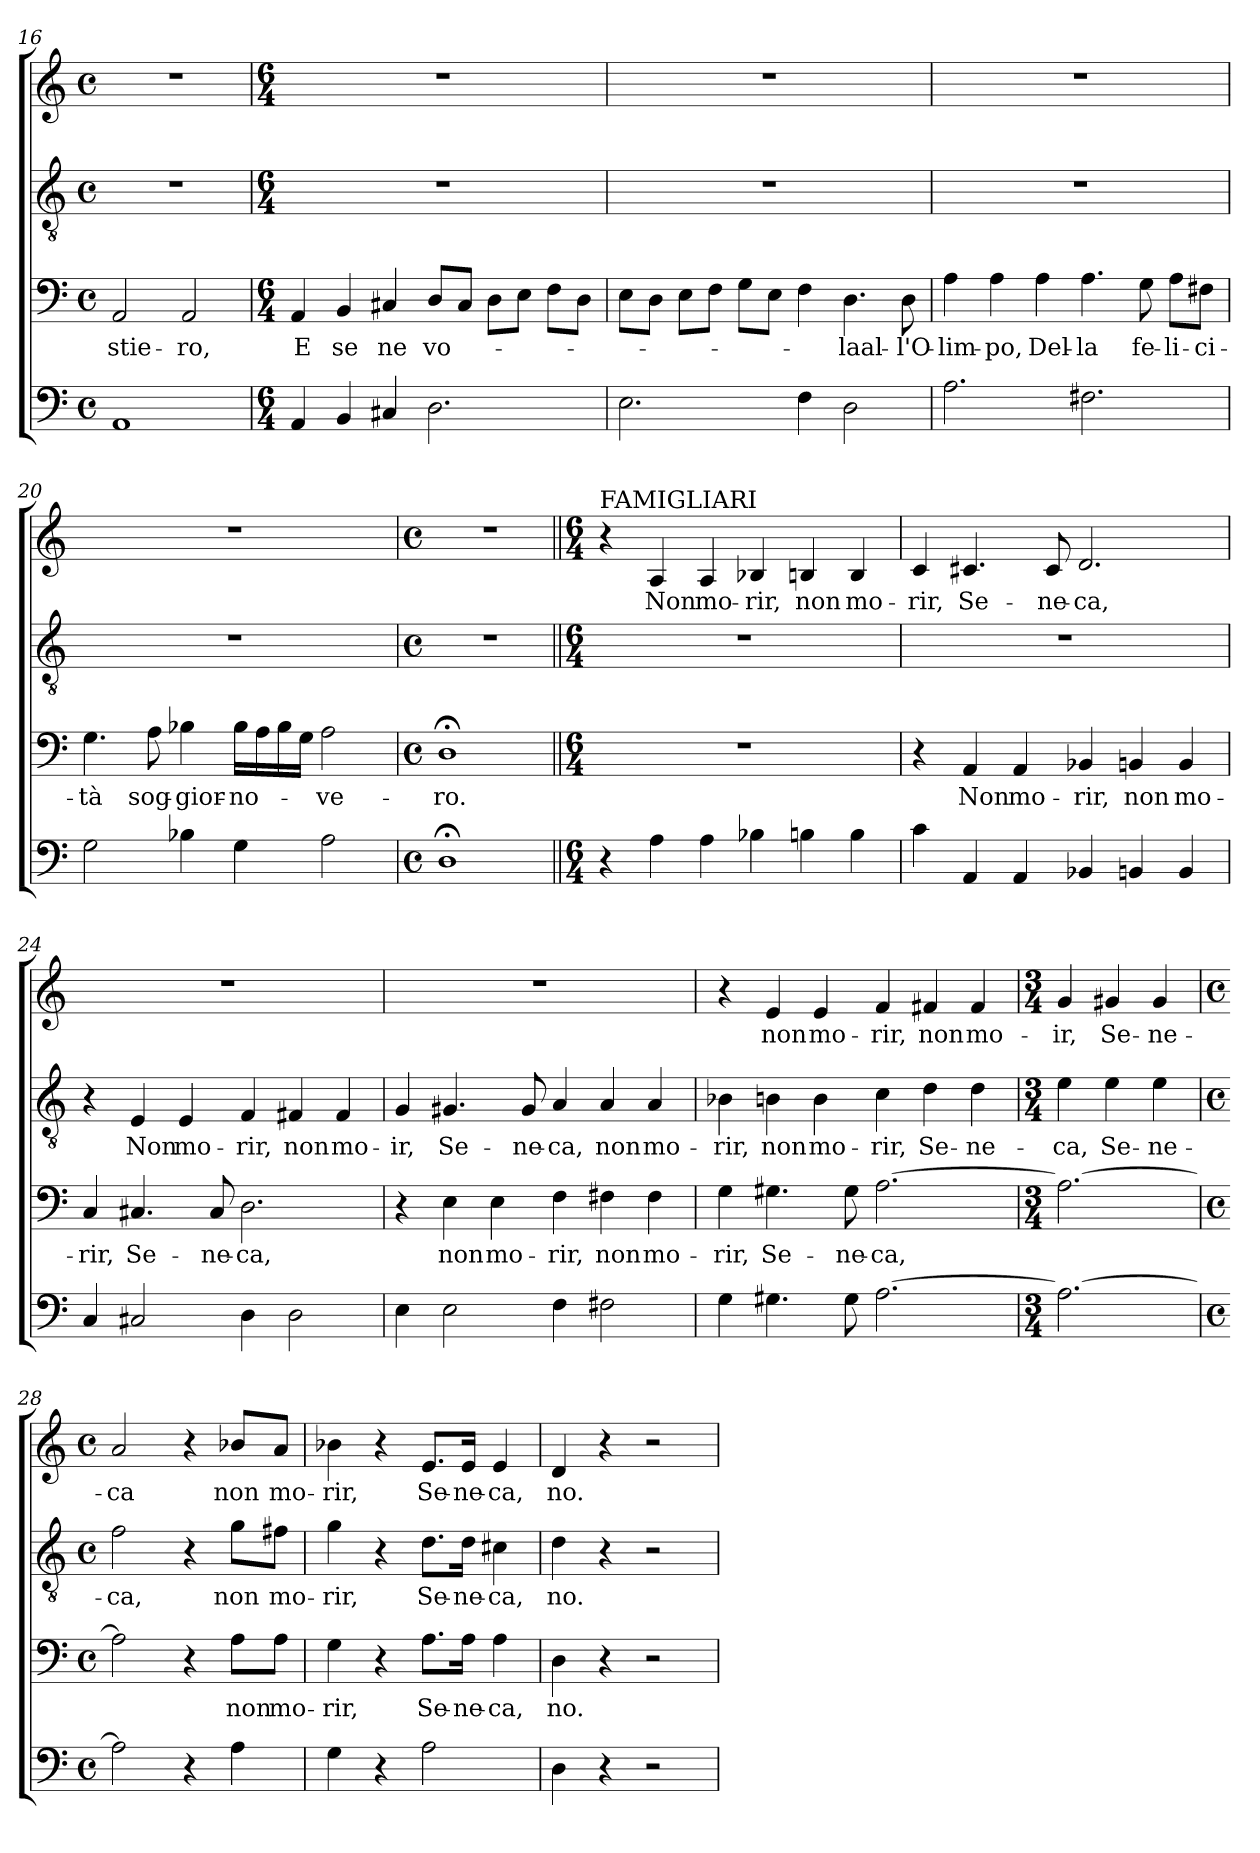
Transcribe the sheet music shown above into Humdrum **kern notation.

**kern	**kern	**text	**kern	**text	**kern	**text
*part4	*part3	*part3	*part2	*part2	*part1	*part1
*staff4	*staff3	*staff3	*staff2	*staff2	*staff1	*staff1
!!LO:LB:g=z
*clefF4	*clefF4	*	*clefGv2	*	*clefG2	*
*k[]	*k[]	*	*k[]	*	*k[]	*
*M4/4	*M4/4	*	*M4/4	*	*M4/4	*
*met(c)	*met(c)	*	*met(c)	*	*met(c)	*
=16	=16	=16	=16	=16	=16	=16
!	!	!LO:LY:b	!	!	!	!
1AA	2AA/	-stie-	1r	.	1r	.
!	!	!LO:LY:b	!	!	!	!
.	2AA/	-ro,	.	.	.	.
=17	=17	=17	=17	=17	=17	=17
*M6/4	*M6/4	*	*M6/4	*	*M6/4	*
!	!	!LO:LY:b	!	!	!	!
4AA/	4AA/	E	1.r	.	1.r	.
!	!	!LO:LY:b	!	!	!	!
4BB/	4BB/	se	.	.	.	.
!	!	!LO:LY:b	!	!	!	!
4C#X/	4C#X/	ne	.	.	.	.
!	!	!LO:LY:b	!	!	!	!
2.D\	8D/L	vo-	.	.	.	.
.	8C#/J	.	.	.	.	.
.	8D\L	.	.	.	.	.
.	8E\J	.	.	.	.	.
.	8F\L	.	.	.	.	.
.	8D\J	.	.	.	.	.
=18	=18	=18	=18	=18	=18	=18
2.E\	8E\L	.	1.r	.	1.r	.
.	8D\J	.	.	.	.	.
.	8E\L	.	.	.	.	.
.	8F\J	.	.	.	.	.
.	8G\L	.	.	.	.	.
.	8E\J	.	.	.	.	.
4F\	4F\	.	.	.	.	.
!	!	!LO:LY:b	!	!	!	!
2D\	4.D\	-laal-	.	.	.	.
!	!	!LO:LY:b	!	!	!	!
.	8D\	-l'O-	.	.	.	.
=19	=19	=19	=19	=19	=19	=19
!	!	!LO:LY:b	!	!	!	!
2.A\	4A\	-lim-	1.r	.	1.r	.
!	!	!LO:LY:b	!	!	!	!
.	4A\	-po,	.	.	.	.
!	!	!LO:LY:b	!	!	!	!
.	4A\	Del-	.	.	.	.
!	!	!LO:LY:b	!	!	!	!
2.F#X\	4.A\	-la	.	.	.	.
!	!	!LO:LY:b	!	!	!	!
.	8G\	fe-	.	.	.	.
!	!	!LO:LY:b	!	!	!	!
.	8A\L	-li-	.	.	.	.
!	!	!LO:LY:b	!	!	!	!
.	8F#X\J	-ci-	.	.	.	.
!!LO:PB:g=z
=20	=20	=20	=20	=20	=20	=20
!	!	!LO:LY:b	!	!	!	!
2G\	4.G\	-tà	1.r	.	1.r	.
!	!	!LO:LY:b	!	!	!	!
.	8A\	sog-	.	.	.	.
!	!	!LO:LY:b	!	!	!	!
4B-X\	4B-X\	-gior-	.	.	.	.
!	!	!LO:LY:b	!	!	!	!
4G\	16B-\LL	-no-	.	.	.	.
.	16A\	.	.	.	.	.
.	16B-\	.	.	.	.	.
.	16G\JJ	.	.	.	.	.
!	!	!LO:LY:b	!	!	!	!
2A\	2A\	-ve-	.	.	.	.
=21	=21	=21	=21	=21	=21	=21
*M4/4	*M4/4	*	*M4/4	*	*M4/4	*
*met(c)	*met(c)	*	*met(c)	*	*met(c)	*
!	!	!LO:LY:b	!	!	!	!
1D;<	1D;<	-ro.	1r	.	1r	.
=22||	=22||	=22||	=22||	=22||	=22||	=22||
*M6/4	*M6/4	*	*M6/4	*	*M6/4	*
!	!	!	!	!	!LO:TX:a:t=FAMIGLIARI	!
4r	1.r	.	1.r	.	4r	.
!	!	!	!	!	!	!LO:LY:b
4A\	.	.	.	.	4A/	Non
!	!	!	!	!	!	!LO:LY:b
4A\	.	.	.	.	4A/	mo-
!	!	!	!	!	!	!LO:LY:b
4B-X\	.	.	.	.	4B-X/	-rir,
!	!	!	!	!	!	!LO:LY:b
4Bn\	.	.	.	.	4Bn/	non
!	!	!	!	!	!	!LO:LY:b
4B\	.	.	.	.	4B/	mo-
=23	=23	=23	=23	=23	=23	=23
!	!	!	!	!	!	!LO:LY:b
4c\	4r	.	1.r	.	4c/	-rir,
!	!	!LO:LY:b	!	!	!	!LO:LY:b
4AA/	4AA/	Non	.	.	4.c#X/	Se-
!	!	!LO:LY:b	!	!	!	!
4AA/	4AA/	mo-	.	.	.	.
!	!	!	!	!	!	!LO:LY:b
.	.	.	.	.	8c#/	-ne-
!	!	!LO:LY:b	!	!	!	!LO:LY:b
4BB-X/	4BB-X/	-rir,	.	.	2.d/	-ca,
!	!	!LO:LY:b	!	!	!	!
4BBn/	4BBn/	non	.	.	.	.
!	!	!LO:LY:b	!	!	!	!
4BB/	4BB/	mo-	.	.	.	.
!!LO:PB:g=z
=24	=24	=24	=24	=24	=24	=24
!	!	!LO:LY:b	!	!	!	!
4C/	4C/	-rir,	4r	.	1.r	.
!	!	!LO:LY:b	!	!LO:LY:b	!	!
2C#X/	4.C#X/	Se-	4E/	Non	.	.
!	!	!	!	!LO:LY:b	!	!
.	.	.	4E/	mo-	.	.
!	!	!LO:LY:b	!	!	!	!
.	8C#/	-ne-	.	.	.	.
!	!	!LO:LY:b	!	!LO:LY:b	!	!
4D\	2.D\	-ca,	4F/	-rir,	.	.
!	!	!	!	!LO:LY:b	!	!
2D\	.	.	4F#X/	non	.	.
!	!	!	!	!LO:LY:b	!	!
.	.	.	4F#/	mo-	.	.
=25	=25	=25	=25	=25	=25	=25
!	!	!	!	!LO:LY:b	!	!
4E\	4r	.	4G/	-ir,	1.r	.
!	!	!LO:LY:b	!	!LO:LY:b	!	!
2E\	4E\	non	4.G#X/	Se-	.	.
!	!	!LO:LY:b	!	!	!	!
.	4E\	mo-	.	.	.	.
!	!	!	!	!LO:LY:b	!	!
.	.	.	8G#/	-ne-	.	.
!	!	!LO:LY:b	!	!LO:LY:b	!	!
4F\	4F\	-rir,	4A/	-ca,	.	.
!	!	!LO:LY:b	!	!LO:LY:b	!	!
2F#X\	4F#X\	non	4A/	non	.	.
!	!	!LO:LY:b	!	!LO:LY:b	!	!
.	4F#\	mo-	4A/	mo-	.	.
=26	=26	=26	=26	=26	=26	=26
!	!	!LO:LY:b	!	!LO:LY:b	!	!
4G\	4G\	-rir,	4B-X\	-rir,	4r	.
!	!	!LO:LY:b	!	!LO:LY:b	!	!LO:LY:b
4.G#X\	4.G#X\	Se-	4Bn\	non	4e/	non
!	!	!	!	!LO:LY:b	!	!LO:LY:b
.	.	.	4B\	mo-	4e/	mo-
!	!	!LO:LY:b	!	!	!	!
8G#\	8G#\	-ne-	.	.	.	.
!	!	!LO:LY:b	!	!LO:LY:b	!	!LO:LY:b
[2.A\	[2.A\	-ca,	4c\	-rir,	4f/	-rir,
!	!	!	!	!LO:LY:b	!	!LO:LY:b
.	.	.	4d\	Se-	4f#X/	non
!	!	!	!	!LO:LY:b	!	!LO:LY:b
.	.	.	4d\	-ne-	4f#/	mo-
!!LO:LB:g=z
=27	=27	=27	=27	=27	=27	=27
*M3/4	*M3/4	*	*M3/4	*	*M3/4	*
!	!	!	!	!LO:LY:b	!	!LO:LY:b
2.A\_	2.A\_	.	4e\	-ca,	4g/	-ir,
!	!	!	!	!LO:LY:b	!	!LO:LY:b
.	.	.	4e\	Se-	4g#X/	Se-
!	!	!	!	!LO:LY:b	!	!LO:LY:b
.	.	.	4e\	-ne-	4g#/	-ne-
!!LO:LB:g=z
=28	=28	=28	=28	=28	=28	=28
*M4/4	*M4/4	*	*M4/4	*	*M4/4	*
*met(c)	*met(c)	*	*met(c)	*	*met(c)	*
!	!	!	!	!LO:LY:b	!	!LO:LY:b
2A\]	2A\]	.	2f\	-ca,	2a/	-ca
4r	4r	.	4r	.	4r	.
!	!	!LO:LY:b	!	!LO:LY:b	!	!LO:LY:b
4A\	8A\L	non	8g\L	non	8b-X/L	non
!	!	!LO:LY:b	!	!LO:LY:b	!	!LO:LY:b
.	8A\J	mo-	8f#X\J	mo-	8a/J	mo-
=29	=29	=29	=29	=29	=29	=29
!	!	!LO:LY:b	!	!LO:LY:b	!	!LO:LY:b
4G\	4G\	-rir,	4g\	-rir,	4b-X\	-rir,
4r	4r	.	4r	.	4r	.
!	!	!LO:LY:b	!	!LO:LY:b	!	!LO:LY:b
2A\	8.A\L	Se-	8.d\L	Se-	8.e/L	Se-
!	!	!LO:LY:b	!	!LO:LY:b	!	!LO:LY:b
.	16A\Jk	-ne-	16d\Jk	-ne-	16e/Jk	-ne-
!	!	!LO:LY:b	!	!LO:LY:b	!	!LO:LY:b
.	4A\	-ca,	4c#X\	-ca,	4e/	-ca,
=30	=30	=30	=30	=30	=30	=30
!	!	!LO:LY:b	!	!LO:LY:b	!	!LO:LY:b
4D\	4D\	no.	4d\	no.	4d/	no.
4r	4r	.	4r	.	4r	.
2r	2r	.	2r	.	2r	.
=	=	=	=	=	=	=
*-	*-	*-	*-	*-	*-	*-
